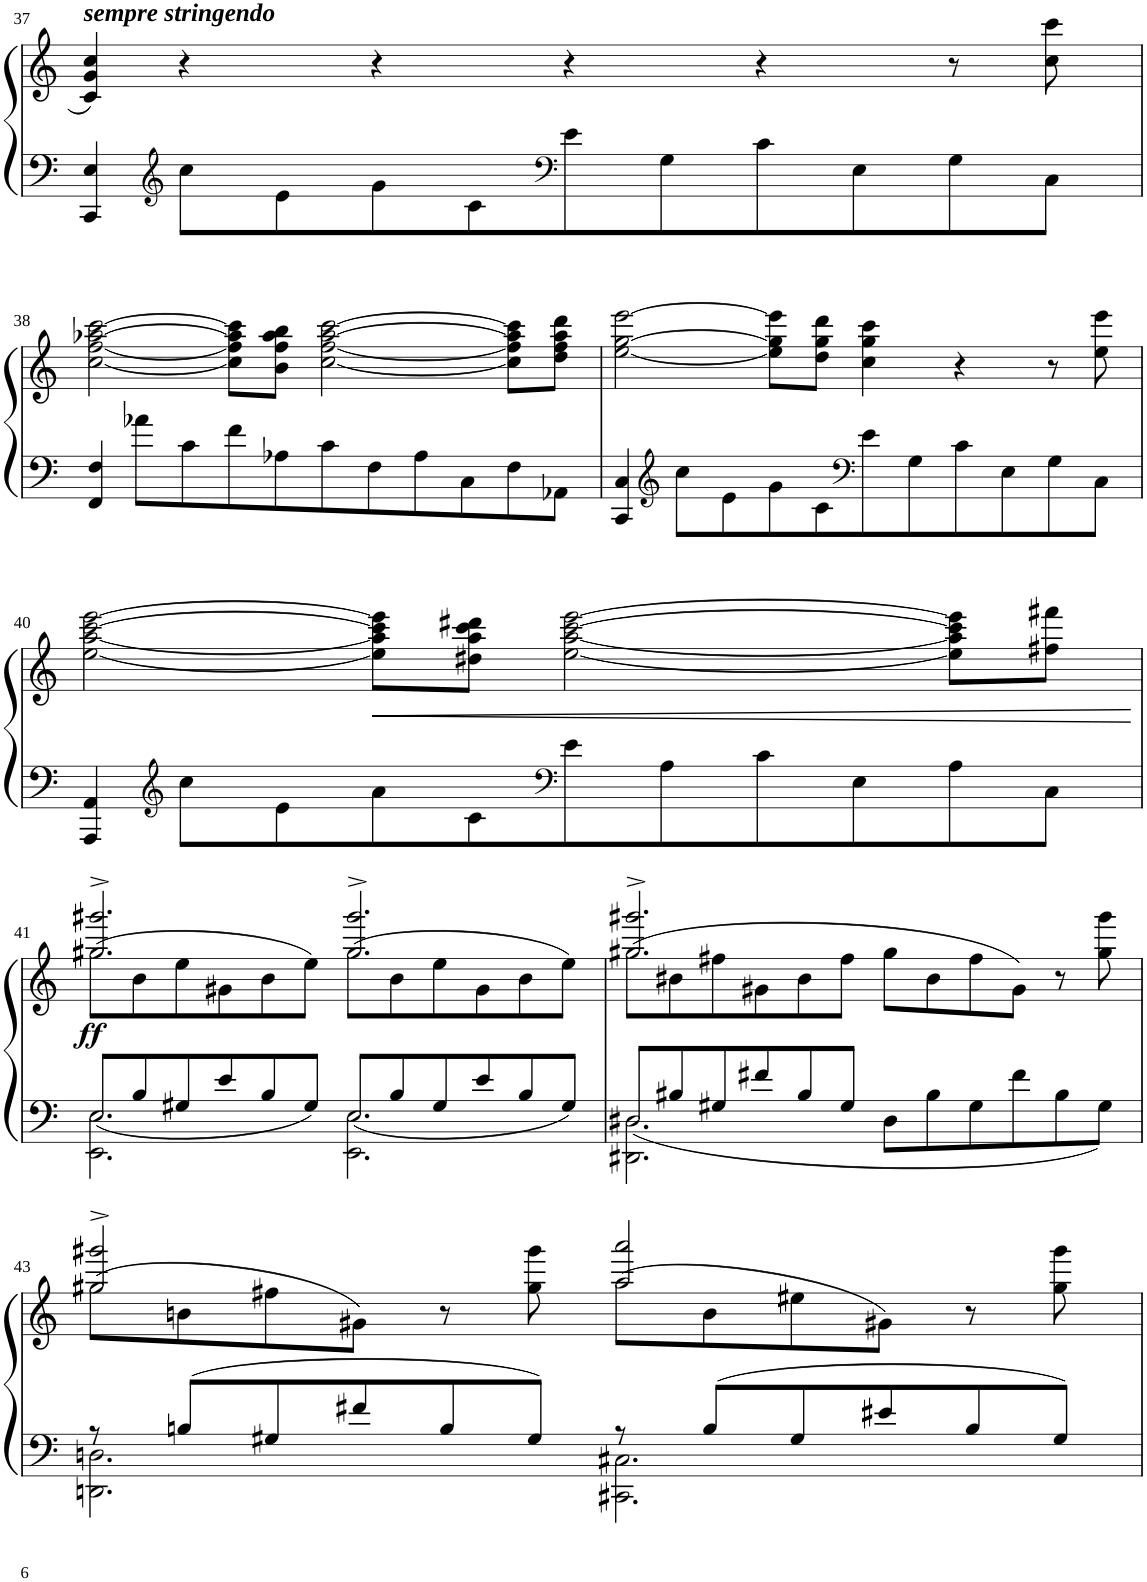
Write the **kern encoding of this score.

**kern	**kern	**dynam
*part1	*part1	*part1
*staff2	*staff1	*staff1/2
*I"Piano	*	*
*I'Pno.	*	*
!!LO:PB:g=z
*clefF4	*clefG2	*
*k[]	*k[]	*
*M6/4	*M6/4	*
=37	=37	=37
!	!LO:TX:a:Bi:t=sempre stringendo	!
4CC/ 4E/	4c/ 4g/ 4cc/	.
*clefG2	*	*
8cc\L	4r	.
8e\	.	.
8g\	4r	.
8c\	.	.
*clefF4	*	*
8e\	4r	.
8G\	.	.
8c\	4r	.
8E\	.	.
8G\	8r	.
8C\J	8cc\ 8ccc\	.
!!LO:LB:g=z
=38	=38	=38
4FF/ 4F/	[2cc\ [2ff\ [2aa-X\ [2ccc\	.
8a-X\L	.	.
8c\	.	.
8f\	8cc\] 8ff\] 8aa-\] 8ccc\]L	.
8A-X\	8b\ 8ff\ 8aa-\ 8bb\J	.
8c\	[2cc\ [2ff\ [2aa-\ [2ccc\	.
8F\	.	.
8A-\	.	.
8C\	.	.
8F\	8cc\] 8ff\] 8aa-\] 8ccc\]L	.
8AA-X\J	8dd\ 8ff\ 8aa-\ 8ddd\J	.
=39	=39	=39
4CC/ 4C/	[2ee\ [2gg\ [2eee\	.
*clefG2	*	*
8cc\L	.	.
8e\	.	.
8g\	8ee\] 8gg\] 8eee\]L	.
8c\	8dd\ 8gg\ 8ddd\J	.
*clefF4	*	*
8e\	4cc\ 4gg\ 4ccc\	.
8G\	.	.
8c\	4r	.
8E\	.	.
8G\	8r	.
8C\J	8ee\ 8eee\	.
!!LO:LB:g=z
=40	=40	=40
4AAA/ 4AA/	[2ee\ [2aa\ [2ccc\ [2eee\	.
*clefG2	*	*
8cc\L	.	.
8e\	.	.
!	!	!LO:HP:b
8a\	8ee\] 8aa\] 8ccc\] 8eee\]L	<
8c\	8dd#X\ 8aa\ 8ccc\ 8ddd#X\J	.
*clefF4	*	*
8e\	[2ee\ [2aa\ [2ccc\ [2eee\	.
8A\	.	.
8c\	.	.
8E\	.	.
8A\	8ee\] 8aa\] 8ccc\] 8eee\]L	.
8C\J	8ff#X\ 8fff#X\J	.
.	.	[
!!LO:LB:g=z
=41	=41	=41
*^	*^	*
!	!	!	!	!LO:DY:b
8E/L	2.EE\ 2.E\	2.gg#X/^ 2.ggg#X/^	(>8gg#\L	ff
8B/	.	.	8b\	.
8G#X/	.	.	8ee\	.
8e/	.	.	8g#X\	.
8B/	.	.	8b\	.
8G#/J	.	.	8ee\J)	.
8E/L	2.EE\ 2.E\	2.gg#/^ 2.ggg#/^	(>8gg#\L	.
8B/	.	.	8b\	.
8G#/	.	.	8ee\	.
8e/	.	.	8g#\	.
8B/	.	.	8b\	.
8G#/J	.	.	8ee\J)	.
=42	=42	=42	=42	=42
8D#X/L	2.DD#X\ 2.D#\	2.gg#X/^ 2.ggg#X/^	(>8gg#\L	.
8B#X/	.	.	8b#X\	.
8G#X/	.	.	8ff#X\	.
8f#X/	.	.	8g#X\	.
8B#/	.	.	8b#\	.
8G#/J	.	.	8ff#\J	.
8D#\L	2.ryy	2ryy	8gg#\L	.
8B#\	.	.	8b#\	.
8G#\	.	.	8ff#\	.
8f#\	.	.	8g#\J)	.
8B#\	.	8r	4ryy	.
8G#\J	.	8gg#\^ 8ggg#\^	.	.
!!LO:LB:g=z	!!
=43	=43	=43	=43	=43
8r	2.DDn\ 2.Dn\	2gg#X/^ 2ggg#X/^	(>8gg#\L	.
8Bn/L	.	.	8bn\	.
8G#X/	.	.	8ff#X\	.
8f#X/	.	.	8g#X\J)	.
8B/	.	8r	4ryy	.
8G#/J	.	8gg#\^ 8ggg#\^	.	.
8r	2.CC#X\ 2.C#X\	2aa/^ 2aaa/^	(>8aa\L	.
8B/L	.	.	8b\	.
8G#/	.	.	8ee#X\	.
8e#X/	.	.	8g#X\J)	.
8B/	.	8r	4ryy	.
8G#/J	.	8gg#\^ 8ggg#\^	.	.
*v	*v	*	*	*
*	*v	*v	*
=	=	=
*-	*-	*-
